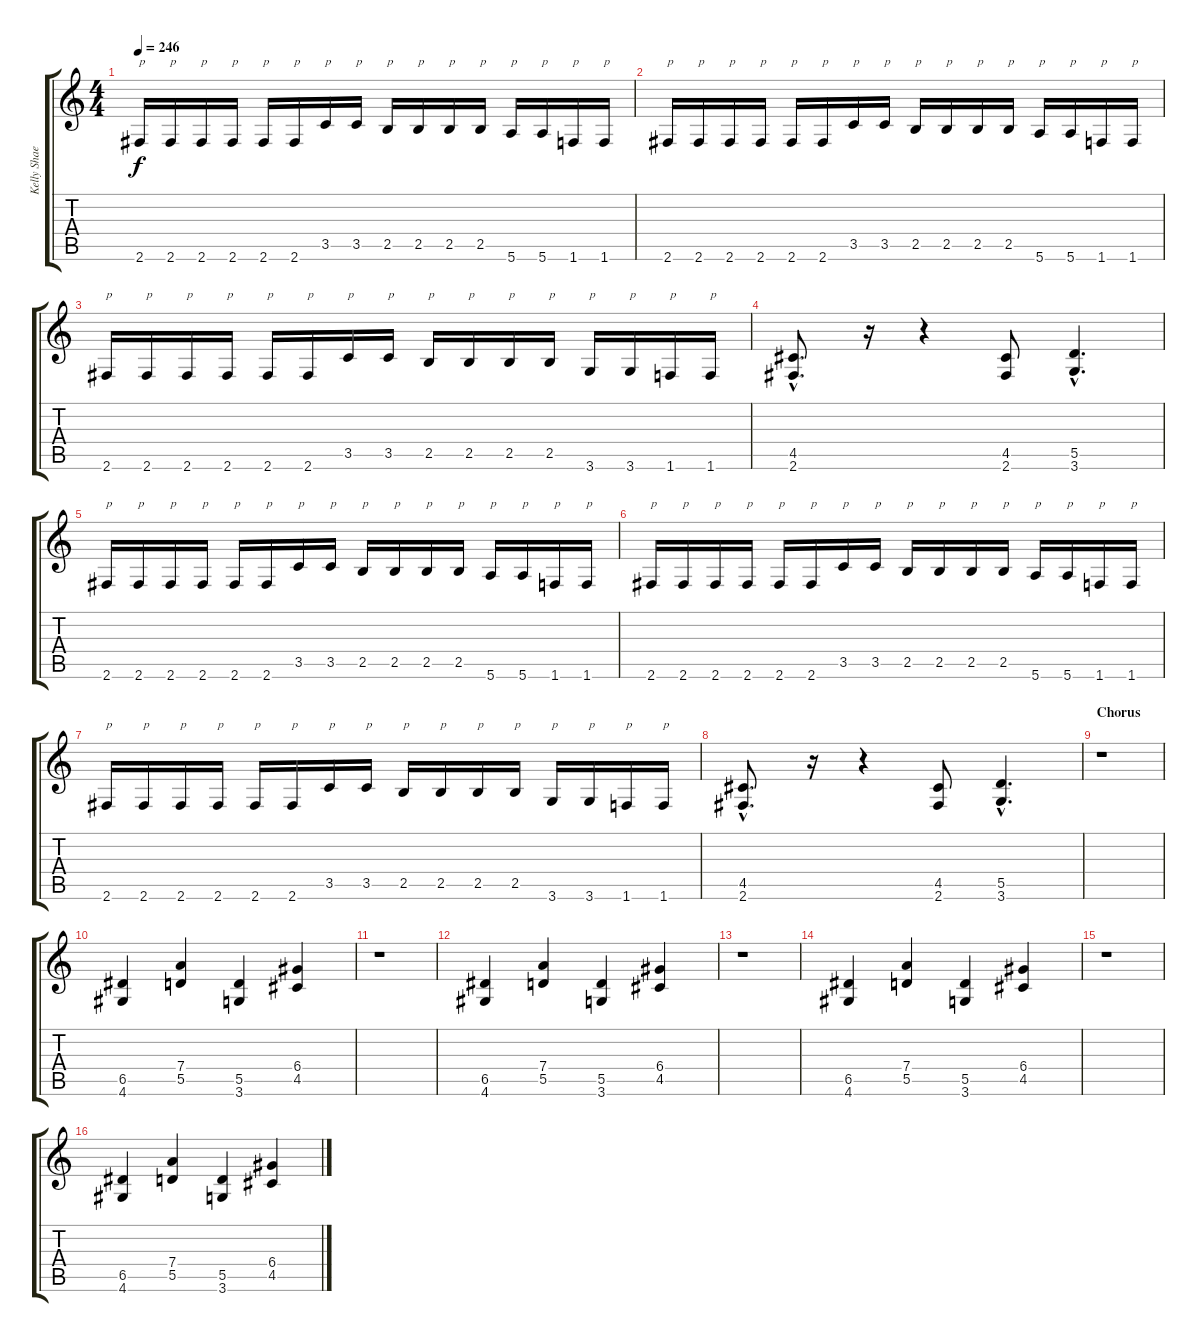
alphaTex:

\track ("Kelly Shaefer" "Kelly Shae") {instrument distortionguitar}
\staff {score tabs}
\tuning (E4 B3 G3 D3 A2 E2) {hide}
\ts (4 4)
\tempo 246
\clef g2
\ks c
2.6.16{txt "p" dy f} 2.6.16{txt "p"} 2.6.16{txt "p"} 2.6.16{txt "p"} 2.6.16{txt "p"} 2.6.16{txt "p"} 3.5.16{txt "p"} 3.5.16{txt "p"} 2.5.16{txt "p"} 2.5.16{txt "p"} 2.5.16{txt "p"} 2.5.16{txt "p"} 5.6.16{txt "p"} 5.6.16{txt "p"} 1.6.16{txt "p"} 1.6.16{txt "p"} |
2.6.16{txt "p"} 2.6.16{txt "p"} 2.6.16{txt "p"} 2.6.16{txt "p"} 2.6.16{txt "p"} 2.6.16{txt "p"} 3.5.16{txt "p"} 3.5.16{txt "p"} 2.5.16{txt "p"} 2.5.16{txt "p"} 2.5.16{txt "p"} 2.5.16{txt "p"} 5.6.16{txt "p"} 5.6.16{txt "p"} 1.6.16{txt "p"} 1.6.16{txt "p"} |
2.6.16{txt "p"} 2.6.16{txt "p"} 2.6.16{txt "p"} 2.6.16{txt "p"} 2.6.16{txt "p"} 2.6.16{txt "p"} 3.5.16{txt "p"} 3.5.16{txt "p"} 2.5.16{txt "p"} 2.5.16{txt "p"} 2.5.16{txt "p"} 2.5.16{txt "p"} 3.6.16{txt "p"} 3.6.16{txt "p"} 1.6.16{txt "p"} 1.6.16{txt "p"} |
(4.5{hac} 2.6{hac}).8{d} r.16 r.4 (4.5 2.6).8 (5.5{hac} 3.6{hac}).4{d} |
2.6.16{txt "p"} 2.6.16{txt "p"} 2.6.16{txt "p"} 2.6.16{txt "p"} 2.6.16{txt "p"} 2.6.16{txt "p"} 3.5.16{txt "p"} 3.5.16{txt "p"} 2.5.16{txt "p"} 2.5.16{txt "p"} 2.5.16{txt "p"} 2.5.16{txt "p"} 5.6.16{txt "p"} 5.6.16{txt "p"} 1.6.16{txt "p"} 1.6.16{txt "p"} |
2.6.16{txt "p"} 2.6.16{txt "p"} 2.6.16{txt "p"} 2.6.16{txt "p"} 2.6.16{txt "p"} 2.6.16{txt "p"} 3.5.16{txt "p"} 3.5.16{txt "p"} 2.5.16{txt "p"} 2.5.16{txt "p"} 2.5.16{txt "p"} 2.5.16{txt "p"} 5.6.16{txt "p"} 5.6.16{txt "p"} 1.6.16{txt "p"} 1.6.16{txt "p"} |
2.6.16{txt "p"} 2.6.16{txt "p"} 2.6.16{txt "p"} 2.6.16{txt "p"} 2.6.16{txt "p"} 2.6.16{txt "p"} 3.5.16{txt "p"} 3.5.16{txt "p"} 2.5.16{txt "p"} 2.5.16{txt "p"} 2.5.16{txt "p"} 2.5.16{txt "p"} 3.6.16{txt "p"} 3.6.16{txt "p"} 1.6.16{txt "p"} 1.6.16{txt "p"} |
(4.5{hac} 2.6{hac}).8{d} r.16 r.4 (4.5 2.6).8 (5.5{hac} 3.6{hac}).4{d} |
\section ("" "Chorus")
r.1 |
(6.5 4.6).4 (7.4 5.5).4 (5.5 3.6).4 (6.4 4.5).4 |
r.1 |
(6.5 4.6).4 (7.4 5.5).4 (5.5 3.6).4 (6.4 4.5).4 |
r.1 |
(6.5 4.6).4 (7.4 5.5).4 (5.5 3.6).4 (6.4 4.5).4 |
r.1 |
(6.5 4.6).4 (7.4 5.5).4 (5.5 3.6).4 (6.4 4.5).4
